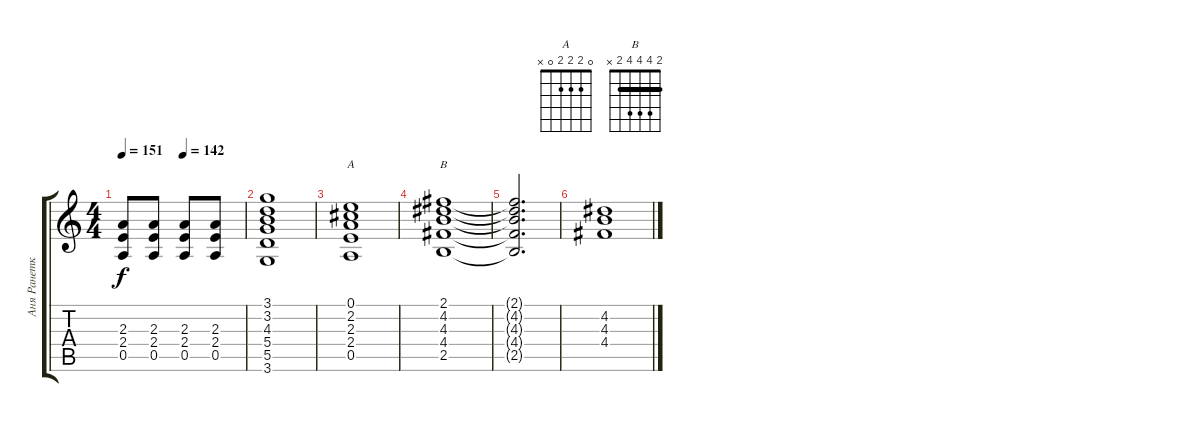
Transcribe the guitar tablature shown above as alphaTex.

\track ("Аня Ранетка" "Аня Ранетк") {instrument distortionguitar}
\staff {score tabs}
\tuning (E4 B3 G3 D3 A2 E2) {hide}
\chord ("A" 0 2 2 2 0 x)
\chord ("B" 2 4 4 4 2 x) {barre 2}
\ts (4 4)
\tempo 151
\tempo (142 0.5)
\clef g2
\ks c
(2.3 2.4 0.5).8{dy f} (2.3 2.4 0.5).8 (2.3 2.4 0.5).8 (2.3 2.4 0.5).8 |
(3.1 3.2 4.3 5.4 5.5 3.6).1 |
(0.1 2.2 2.3 2.4 0.5).1{ch "A"} |
(2.1 4.2 4.3 4.4 2.5).1{ch "B"} |
(2.1{t} 4.2{t} 4.3{t} 4.4{t} 2.5{t}).2{d} |
(4.2 4.3 4.4).1
